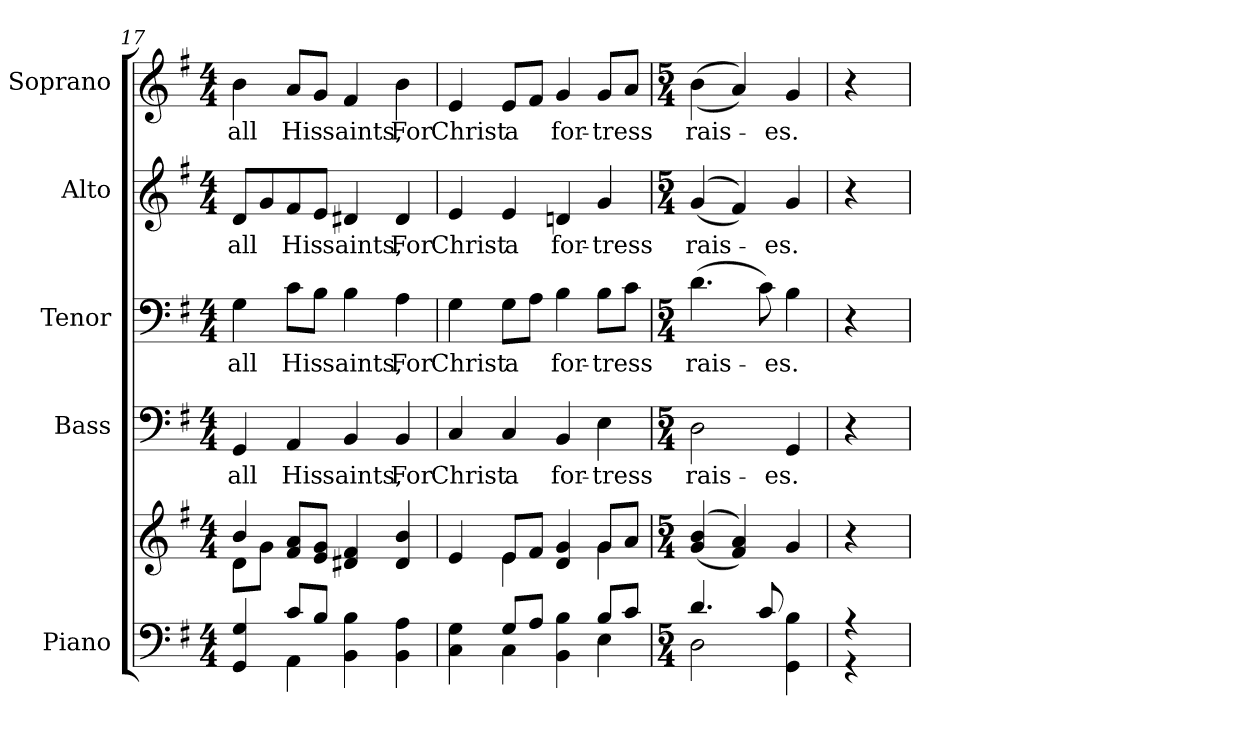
**kern	**kern	**kern	**text	**kern	**text	**kern	**text	**kern	**text
*part5	*part5	*part4	*part4	*part3	*part3	*part2	*part2	*part1	*part1
*staff6	*staff5	*staff4	*staff4	*staff3	*staff3	*staff2	*staff2	*staff1	*staff1
*I"Piano	*	*I"Bass	*	*I"Tenor	*	*I"Alto	*	*I"Soprano	*
*I'Pno.	*	*I'B.	*	*I'T.	*	*I'A.	*	*I'S.	*
*clefF4	*clefG2	*clefF4	*	*clefF4	*	*clefG2	*	*clefG2	*
*k[f#]	*k[f#]	*k[f#]	*	*k[f#]	*	*k[f#]	*	*k[f#]	*
*G:	*G:	*G:	*	*G:	*	*G:	*	*G:	*
*M4/4	*M4/4	*M4/4	*	*M4/4	*	*M4/4	*	*M4/4	*
=17	=17	=17	=17	=17	=17	=17	=17	=17	=17
*^	*^	*	*	*	*	*	*	*	*
!	!	!	!	!	!LO:LY:b:color=#000000	!	!	!	!	!	!
!	!	!	!	!	!	!	!LO:LY:b:color=#000000	!	!	!	!
!	!	!	!	!	!	!	!	!	!LO:LY:b:color=#000000	!	!
!	!	!	!	!	!	!	!	!	!	!	!LO:LY:b:color=#000000
4GGi/ 4Gi	4ryy	4bi/	8di\L	4GGi/	all	4Gi\	all	8di/L	all	4bi\	all
.	.	.	8gi\J	.	.	.	.	8gi/	.	.	.
!	!	!	!	!	!LO:LY:b:color=#000000	!	!	!	!	!	!
!	!	!	!	!	!	!	!LO:LY:b:color=#000000	!	!	!	!
!	!	!	!	!	!	!	!	!	!LO:LY:b:color=#000000	!	!
!	!	!	!	!	!	!	!	!	!	!	!LO:LY:b:color=#000000
8ci/L	4AAi\	8f#i/ 8aiL	4ryy	4AAi/	His	8ci\L	His	8f#i/	His	8ai/L	His
8Bi/J	.	8ei/ 8giJ	.	.	.	8Bi\J	.	8ei/J	.	8gi/J	.
!	!	!	!	!	!LO:LY:b:color=#000000	!	!	!	!	!	!
!	!	!	!	!	!	!	!LO:LY:b:color=#000000	!	!	!	!
!	!	!	!	!	!	!	!	!	!LO:LY:b:color=#000000	!	!
!	!	!	!	!	!	!	!	!	!	!	!LO:LY:b:color=#000000
4BBi\ 4Bi	2ryy	4d#Xi/ 4f#i	2ryy	4BBi/	saints,	4Bi\	saints,	4d#Xi/	saints,	4f#i/	saints,
!	!	!	!	!	!LO:LY:b:color=#000000	!	!	!	!	!	!
!	!	!	!	!	!	!	!LO:LY:b:color=#000000	!	!	!	!
!	!	!	!	!	!	!	!	!	!LO:LY:b:color=#000000	!	!
!	!	!	!	!	!	!	!	!	!	!	!LO:LY:b:color=#000000
4BBi\ 4Ai	.	4d#i/ 4bi	.	4BBi/	For	4Ai\	For	4d#i/	For	4bi\	For
!!LO:PB:g=z
=18	=18	=18	=18	=18	=18	=18	=18	=18	=18	=18	=18
!	!	!	!	!	!LO:LY:b:color=#000000	!	!	!	!	!	!
!	!	!	!	!	!	!	!LO:LY:b:color=#000000	!	!	!	!
!	!	!	!	!	!	!	!	!	!LO:LY:b:color=#000000	!	!
!	!	!	!	!	!	!	!	!	!	!	!LO:LY:b:color=#000000
4Ci\ 4Gi	4ryy	4ei/	4ryy	4Ci/	Christ	4Gi\	Christ	4ei/	Christ	4ei/	Christ
!	!	!	!	!	!LO:LY:b:color=#000000	!	!	!	!	!	!
!	!	!	!	!	!	!	!LO:LY:b:color=#000000	!	!	!	!
!	!	!	!	!	!	!	!	!	!LO:LY:b:color=#000000	!	!
!	!	!	!	!	!	!	!	!	!	!	!LO:LY:b:color=#000000
8Gi/L	4Ci\	8ei/L	4ei\	4Ci/	a	8Gi\L	a	4ei/	a	8ei/L	a
8Ai/J	.	8f#i/J	.	.	.	8Ai\J	.	.	.	8f#i/J	.
!	!	!	!	!	!LO:LY:b:color=#000000	!	!	!	!	!	!
!	!	!	!	!	!	!	!LO:LY:b:color=#000000	!	!	!	!
!	!	!	!	!	!	!	!	!	!LO:LY:b:color=#000000	!	!
!	!	!	!	!	!	!	!	!	!	!	!LO:LY:b:color=#000000
4BBi\ 4Bi	4ryy	4di/ 4gi	4ryy	4BBi/	for-	4Bi\	for-	4dni/	for-	4gi/	for-
!	!	!	!	!	!LO:LY:b:color=#000000	!	!	!	!	!	!
!	!	!	!	!	!	!	!LO:LY:b:color=#000000	!	!	!	!
!	!	!	!	!	!	!	!	!	!LO:LY:b:color=#000000	!	!
!	!	!	!	!	!	!	!	!	!	!	!LO:LY:b:color=#000000
8Bi/L	4Ei\	8gi/L	4gi\	4Ei\	-tress	8Bi\L	-tress	4gi/	-tress	8gi/L	-tress
8ci/J	.	8ai/J	.	.	.	8ci\J	.	.	.	8ai/J	.
*	*	*v	*v	*	*	*	*	*	*	*	*
=19	=19	=19	=19	=19	=19	=19	=19	=19	=19	=19
*M5/4	*	*M5/4	*M5/4	*	*M5/4	*	*M5/4	*	*M5/4	*
!	!	!	!	!LO:LY:b:color=#000000	!	!	!	!	!	!
!	!	!	!	!	!	!LO:LY:b:color=#000000	!	!	!	!
!	!	!	!	!	!	!	!	!LO:LY:b:color=#000000	!	!
!	!	!	!	!	!	!	!	!	!	!LO:LY:b:color=#000000
4.di/	2Di\	((4gi/ 4bi	2Di\	rais-	(4.di\	rais-	((4gi/	rais-	((4bi\	rais-
.	.	4f#i/ 4ai))	.	.	.	.	4f#i/))	.	4ai/))	.
8ci/	.	.	.	.	8ci\)	.	.	.	.	.
!	!	!	!	!LO:LY:b:color=#000000	!	!	!	!	!	!
!	!	!	!	!	!	!LO:LY:b:color=#000000	!	!	!	!
!	!	!	!	!	!	!	!	!LO:LY:b:color=#000000	!	!
!	!	!	!	!	!	!	!	!	!	!LO:LY:b:color=#000000
4GGi\ 4Bi	4ryy	4gi/	4GGi/	-es.	4Bi\	-es.	4gi/	-es.	4gi/	-es.
=20	=20	=20	=20	=20	=20	=20	=20	=20	=20	=20
4r	4r	4r	4r	.	4r	.	4r	.	4r	.
*v	*v	*	*	*	*	*	*	*	*	*
=	=	=	=	=	=	=	=	=	=
*-	*-	*-	*-	*-	*-	*-	*-	*-	*-
